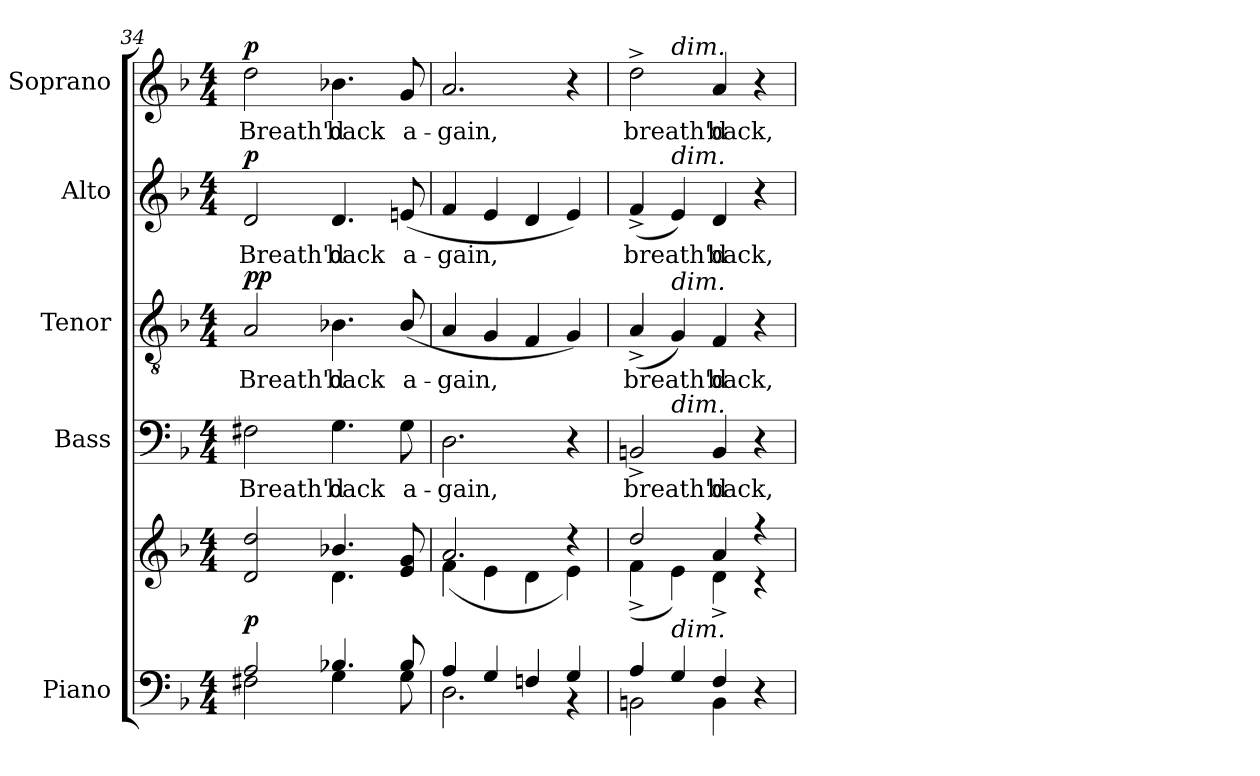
**kern	**kern	**dynam	**kern	**text	**kern	**text	**dynam	**kern	**text	**dynam	**kern	**text	**dynam
*part5	*part5	*part5	*part4	*part4	*part3	*part3	*part3	*part2	*part2	*part2	*part1	*part1	*part1
*staff6	*staff5	*staff5/6	*staff4	*staff4	*staff3	*staff3	*staff3	*staff2	*staff2	*staff2	*staff1	*staff1	*staff1
*I"Piano	*	*	*I"Bass	*	*I"Tenor	*	*	*I"Alto	*	*	*I"Soprano	*	*
*I'Pno.	*	*	*I'B.	*	*I'T.	*	*	*I'A.	*	*	*I'S.	*	*
*clefF4	*clefG2	*	*clefF4	*	*clefGv2	*	*	*clefG2	*	*	*clefG2	*	*
*	*	*	*	*	*ITrd7c12	*	*	*	*	*	*	*	*
*k[b-]	*k[b-]	*	*k[b-]	*	*k[b-]	*	*	*k[b-]	*	*	*k[b-]	*	*
*F:	*F:	*	*F:	*	*F:	*	*	*F:	*	*	*F:	*	*
*M4/4	*M4/4	*	*M4/4	*	*M4/4	*	*	*M4/4	*	*	*M4/4	*	*
=34	=34	=34	=34	=34	=34	=34	=34	=34	=34	=34	=34	=34	=34
*^	*^	*	*	*	*	*	*	*	*	*	*	*	*
!	!	!	!	!	!	!LO:LY:b:color=#000000	!	!	!	!	!	!	!	!	!
!	!	!	!	!	!	!	!	!LO:LY:b:color=#000000	!	!	!	!	!	!	!
!	!	!	!	!	!	!	!	!	!	!	!LO:LY:b:color=#000000	!	!	!	!
!	!	!	!	!	!	!	!	!	!	!	!	!	!	!LO:LY:b:color=#000000	!
2Ai/	2F#Xi\	2di/ 2ddi	2ryy	p	2F#Xi\	Breath'd	2AAi/	Breath'd	p p	2di/	Breath'd	p	2ddi\	Breath'd	p
!	!	!	!	!	!	!LO:LY:b:color=#000000	!	!	!	!	!	!	!	!	!
!	!	!	!	!	!	!	!	!LO:LY:b:color=#000000	!	!	!	!	!	!	!
!	!	!	!	!	!	!	!	!	!	!	!LO:LY:b:color=#000000	!	!	!	!
!	!	!	!	!	!	!	!	!	!	!	!	!	!	!LO:LY:b:color=#000000	!
4.B-Xi/	4Gi\	4.b-Xi/	4.di\	.	4.Gi\	back	4.BB-Xi\	back	.	4.di/	back	.	4.b-Xi\	back	.
.	8ryy	.	.	.	.	.	.	.	.	.	.	.	.	.	.
!	!	!	!	!	!	!LO:LY:b:color=#000000	!	!	!	!	!	!	!	!	!
!	!	!	!	!	!	!	!	!LO:LY:b:color=#000000	!	!	!	!	!	!	!
!	!	!	!	!	!	!	!	!	!	!	!LO:LY:b:color=#000000	!	!	!	!
!	!	!	!	!	!	!	!	!	!	!	!	!	!	!LO:LY:b:color=#000000	!
8B-i/	8Gi\	8ei/ 8gi	8ryy	.	8Gi\	a-	(8BB-i/	a-	.	(8eni/	a-	.	8gi/	a-	.
=35	=35	=35	=35	=35	=35	=35	=35	=35	=35	=35	=35	=35	=35	=35	=35
!	!	!	!	!	!	!LO:LY:b:color=#000000	!	!	!	!	!	!	!	!	!
!	!	!	!	!	!	!	!	!LO:LY:b:color=#000000	!	!	!	!	!	!	!
!	!	!	!	!	!	!	!	!	!	!	!LO:LY:b:color=#000000	!	!	!	!
!	!	!	!	!	!	!	!	!	!	!	!	!	!	!LO:LY:b:color=#000000	!
4Ai/	2.Di\	2.ai/	(4fi\	.	2.Di\	-gain,	4AAi/	-gain,	.	4fi/	-gain,	.	2.ai/	-gain,	.
4Gi/	.	.	4ei\	.	.	.	4GGi/	.	.	4ei/	.	.	.	.	.
4Fni/	.	.	4di\	.	.	.	4FFi/	.	.	4di/	.	.	.	.	.
4Gi/	4r	4r	4ei\)	.	4r	.	4GGi/)	.	.	4ei/)	.	.	4r	.	.
=36	=36	=36	=36	=36	=36	=36	=36	=36	=36	=36	=36	=36	=36	=36	=36
!	!	!	!	!	!	!LO:LY:b:color=#000000	!	!	!	!	!	!	!	!	!
!	!	!	!	!	!	!	!	!LO:LY:b:color=#000000	!	!	!	!	!	!	!
!	!	!	!	!	!	!	!	!	!	!	!LO:LY:b:color=#000000	!	!	!	!
!	!	!	!	!	!	!	!	!	!	!	!	!	!	!LO:LY:b:color=#000000	!
*	*	*	*	*	*^	*	*	*	*	*	*	*	*^	*	*
4Ai/	2BBni\	2ddi/	(4f^i\	.	2BBn^i/	4ryy	breath'd	(4AA^i/	breath'd	.	(4f^i/	breath'd	.	2dd^i\	4ryy	breath'd	.
!	!	!	!	!	!	!	!	!	!	!	!	!	!	!	!LO:TX:a:i:t=dim.	!	!
!	!	!	!	!	!	!	!	!	!	!	!LO:TX:a:i:t=dim.	!	!	!	!	!	!
!	!	!	!	!	!	!	!	!LO:TX:a:i:t=dim.	!	!	!	!	!	!	!	!	!
!	!	!	!	!	!	!LO:TX:a:i:t=dim.	!	!	!	!	!	!	!	!	!	!	!
!	!	!	!LO:TX:b:i:t=dim.	!	!	!	!	!	!	!	!	!	!	!	!	!	!
4Gi/	.	.	4ei\)	.	.	2.ryy	.	4GGi/)	.	.	4ei/)	.	.	.	2.ryy	.	.
!	!	!	!	!	!	!	!LO:LY:b:color=#000000	!	!	!	!	!	!	!	!	!	!
!	!	!	!	!	!	!	!	!	!LO:LY:b:color=#000000	!	!	!	!	!	!	!	!
!	!	!	!	!	!	!	!	!	!	!	!	!LO:LY:b:color=#000000	!	!	!	!	!
!	!	!	!	!	!	!	!	!	!	!	!	!	!	!	!	!LO:LY:b:color=#000000	!
4Fi/	4BBi\	4ai/	4d^i\	.	4BBi/	.	back,	4FFi/	back,	.	4di/	back,	.	4ai/	.	back,	.
4r	4ryy	4r	4r	.	4r	.	.	4r	.	.	4r	.	.	4r	.	.	.
*v	*v	*	*	*	*v	*v	*	*	*	*	*	*	*	*v	*v	*	*
*	*v	*v	*	*	*	*	*	*	*	*	*	*	*	*
=	=	=	=	=	=	=	=	=	=	=	=	=	=
*-	*-	*-	*-	*-	*-	*-	*-	*-	*-	*-	*-	*-	*-
